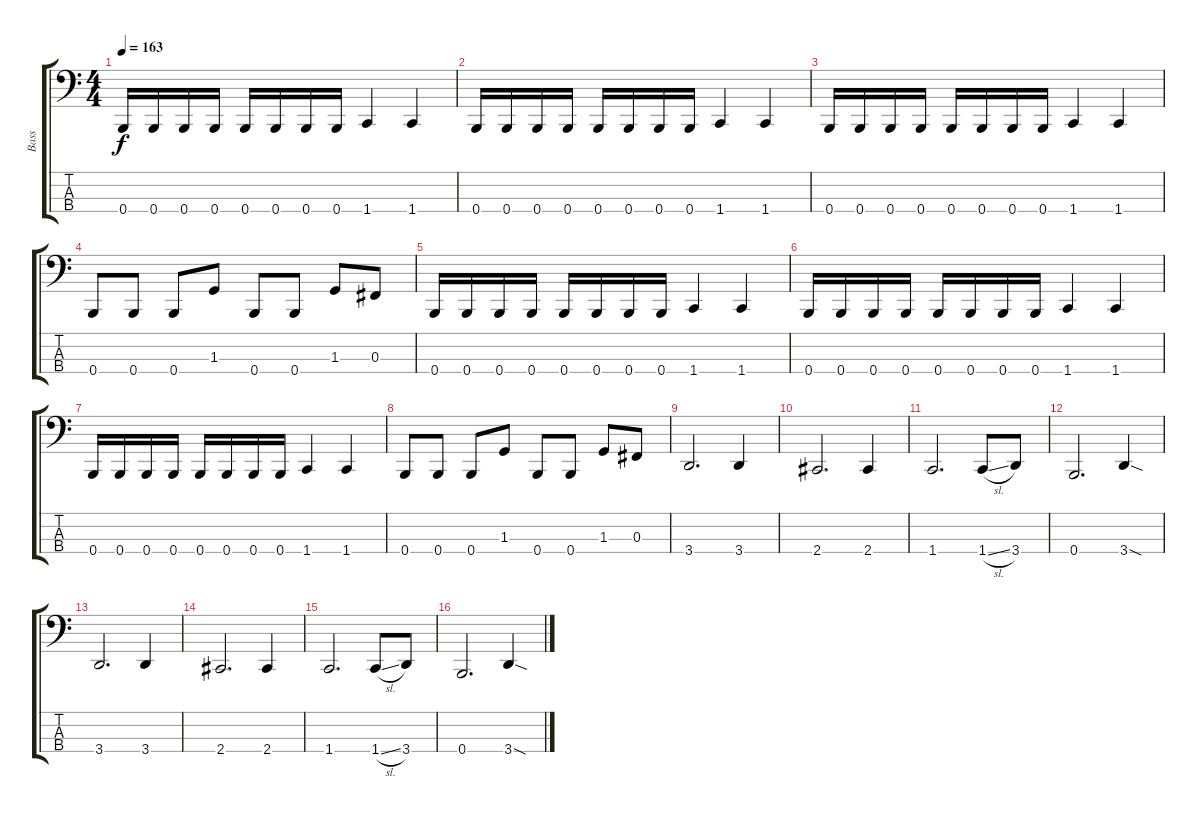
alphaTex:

\track ("Bass" "Bass") {instrument electricbasspick}
\staff {score tabs}
\tuning (E2 B1 Gb1 B0) {hide}
\ts (4 4)
\tempo 163
\clef f4
\ks c
0.4.16{dy f} 0.4.16 0.4.16 0.4.16 0.4.16 0.4.16 0.4.16 0.4.16 1.4.4 1.4.4 |
0.4.16 0.4.16 0.4.16 0.4.16 0.4.16 0.4.16 0.4.16 0.4.16 1.4.4 1.4.4 |
0.4.16 0.4.16 0.4.16 0.4.16 0.4.16 0.4.16 0.4.16 0.4.16 1.4.4 1.4.4 |
0.4.8 0.4.8 0.4.8 1.3.8 0.4.8 0.4.8 1.3.8 0.3.8 |
0.4.16 0.4.16 0.4.16 0.4.16 0.4.16 0.4.16 0.4.16 0.4.16 1.4.4 1.4.4 |
0.4.16 0.4.16 0.4.16 0.4.16 0.4.16 0.4.16 0.4.16 0.4.16 1.4.4 1.4.4 |
0.4.16 0.4.16 0.4.16 0.4.16 0.4.16 0.4.16 0.4.16 0.4.16 1.4.4 1.4.4 |
0.4.8 0.4.8 0.4.8 1.3.8 0.4.8 0.4.8 1.3.8 0.3.8 |
3.4.2{d} 3.4.4 |
2.4.2{d} 2.4.4 |
1.4.2{d} 1.4{sl}.8 3.4.8 |
0.4.2{d} 3.4{sod}.4 |
3.4.2{d} 3.4.4 |
2.4.2{d} 2.4.4 |
1.4.2{d} 1.4{sl}.8 3.4.8 |
0.4.2{d} 3.4{sod}.4
